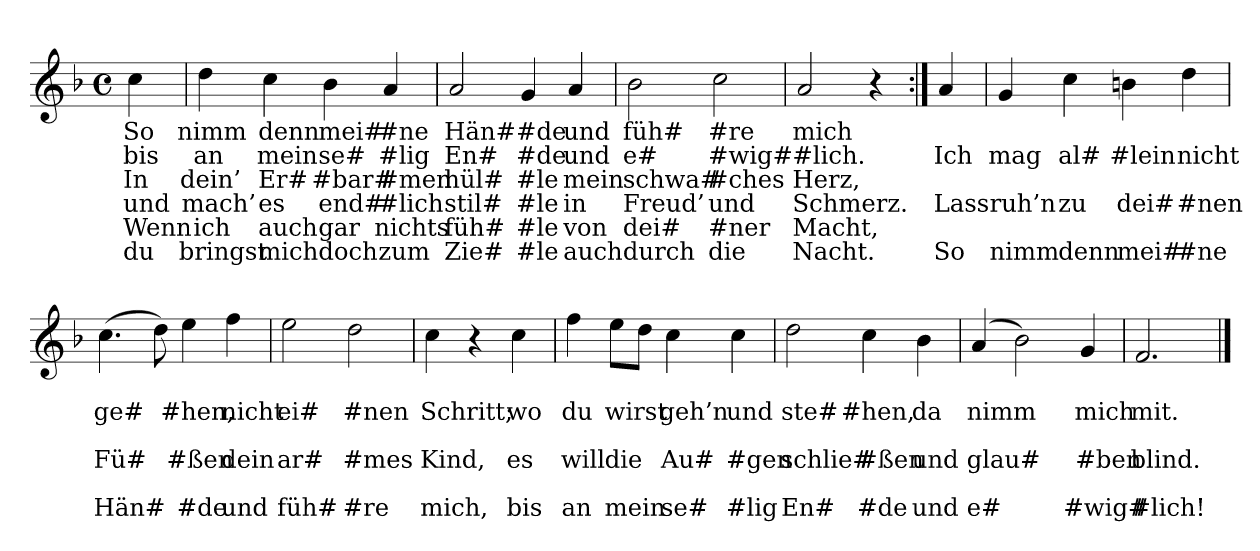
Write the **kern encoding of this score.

**kern	**text	**text	**text	**text	**text	**text
*part1	*part1	*part1	*part1	*part1	*part1	*part1
*staff1	*staff1	*staff1	*staff1	*staff1	*staff1	*staff1
*clefG2	*	*	*	*	*	*
*k[b-]	*	*	*	*	*	*
*M4/4	*	*	*	*	*	*
*met(c)	*	*	*	*	*	*
=	=	=	=	=	=	=
4cc	So	bis	In	und	Wenn	du
=	=	=	=	=	=	=
4dd	nimm	an	dein’	mach’	ich	bringst
4cc	denn	mein	Er#	es	auch	mich
4b-	mei#	se#	#bar#	end#	gar	doch
4a	#ne	#lig	#men	#lich	nichts	zum
=	=	=	=	=	=	=
2a	Hän#	En#	hül#	stil#	füh#	Zie#
4g	#de	#de	#le	#le	#le	#le
4a	und	und	mein	in	von	auch
=	=	=	=	=	=	=
2b-	füh#	e#	schwa#	Freud’	dei#	durch
2cc	#re	#wig#	#ches	und	#ner	die
=	=	=	=	=	=	=
2a	mich	#lich.	Herz,	Schmerz.	Macht,	Nacht.
4r	.	.	.	.	.	.
=:|!	=:|!	=:|!	=:|!	=:|!	=:|!	=:|!
4a	.	Ich	.	Lass	.	So
=	=	=	=	=	=	=
4g	.	mag	.	ruh’n	.	nimm
4cc	.	al#	.	zu	.	denn
4bn	.	#lein	.	dei#	.	mei#
4dd	.	nicht	.	#nen	.	#ne
=	=	=	=	=	=	=
(4.cc	.	ge#	.	Fü#	.	Hän#
8dd)	.	.	.	.	.	.
4ee	.	#hen,	.	#ßen	.	#de
4ff	.	nicht	.	dein	.	und
=	=	=	=	=	=	=
2ee	.	ei#	.	ar#	.	füh#
2dd	.	#nen	.	#mes	.	#re
=	=	=	=	=	=	=
4cc	.	Schritt;	.	Kind,	.	mich,
4r	.	.	.	.	.	.
4cc	.	wo	.	es	.	bis
=	=	=	=	=	=	=
4ff	.	du	.	will	.	an
8eeL	.	wirst	.	die	.	mein
8ddJ	.	.	.	.	.	.
4cc	.	geh’n	.	Au#	.	se#
4cc	.	und	.	#gen	.	#lig
=	=	=	=	=	=	=
2dd	.	ste#	.	schlie#	.	En#
4cc	.	#hen,	.	#ßen	.	#de
4b-	.	da	.	und	.	und
=	=	=	=	=	=	=
(4a	.	nimm	.	glau#	.	e#
2b-)	.	.	.	.	.	.
4g	.	mich	.	#ben	.	#wig#
=	=	=	=	=	=	=
2.f	.	mit.	.	blind.	.	#lich!
==	==	==	==	==	==	==
*-	*-	*-	*-	*-	*-	*-
